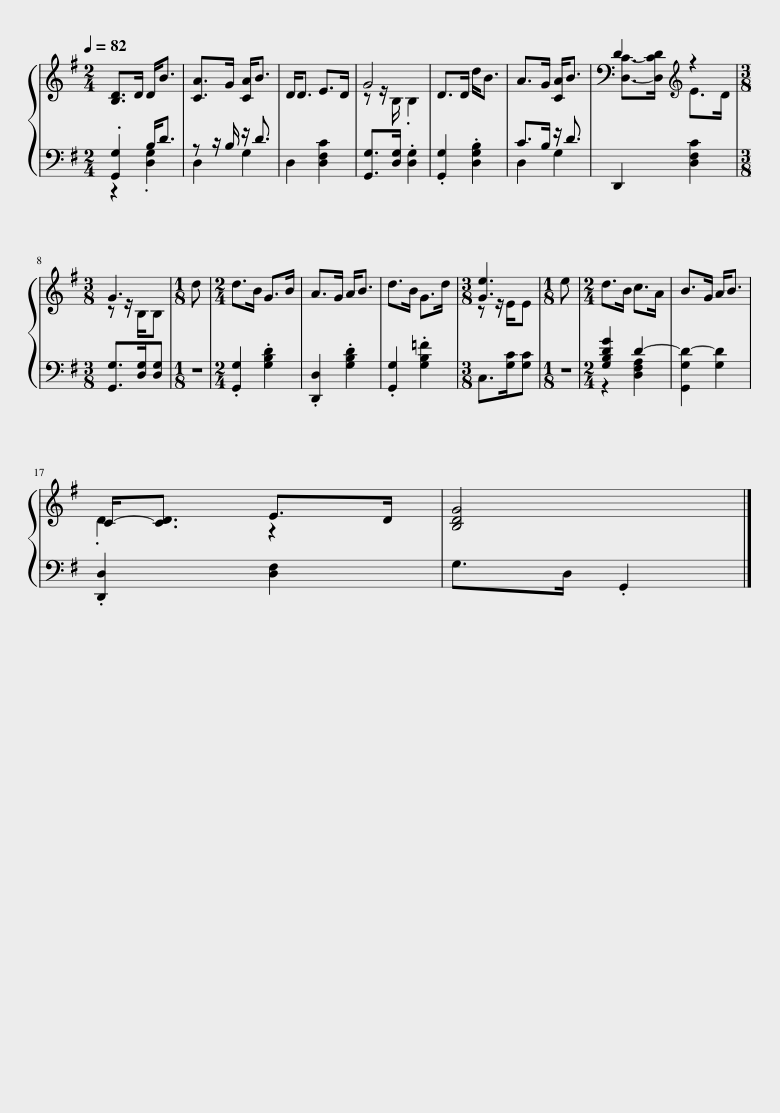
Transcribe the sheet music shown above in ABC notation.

X:1
%%score { ( 1 4 ) | ( 2 3 ) }
L:1/8
Q:1/4=82
M:2/4
I:linebreak $
K:G
V:1 treble
V:4 treble
V:2 bass
V:3 bass
V:1
 [B,D]>D D<B | [CA]>G [CA]<B | D<D E>D | G4 | D>D d<B | %5
 A>G [CA]<B | D2[K:treble] z2 |$[M:3/8] G3 |[M:1/8] d |[M:2/4] d>B G>B | %10
 A>G A<B | d>B G>d |[M:3/8] [Ge]3 |[M:1/8] e |[M:2/4] d>B c>A | %15
 B>G A<B |$ C-<[CD] E>D | [B,DG]4 |] %18
V:2
 .[G,,G,]2 B,<D | z z/ B,/ z/ D3/2 | D,2 [D,F,C]2 | [G,,G,]>[D,G,] .[D,G,]2 | .[G,,G,]2 .[D,G,B,]2 | %5
 C>B, z/ D3/2 | D,,2 [D,F,C]2 |$[M:3/8] [G,,G,]>[D,G,][D,G,] |[M:1/8] z |[M:2/4] .[G,,G,]2 .[G,B,D]2 | %10
 .[D,,D,]2 .[G,B,D]2 | .[G,,G,]2 .[G,B,=F]2 |[M:3/8] C,>[G,C][G,C] |[M:1/8] z |[M:2/4] [G,B,DG]2 D2- | %15
 [G,,G,D-]2 [G,D]2 |$ .[D,,D,]2 [D,F,]2 | G,>D, .G,,2 |] %18
V:3
 z2 .[D,G,]2 | D,2 G,2 | x4 | x4 | x4 | %5
 D,2 G,2 | x4 |$[M:3/8] x3 |[M:1/8] x |[M:2/4] x4 | %10
 x4 | x4 |[M:3/8] x3 |[M:1/8] x |[M:2/4] z2 [D,F,A,]2 | %15
 x4 |$ x4 | x4 |] %18
V:4
 x4 | x4 | x4 | z z/ B,/ .B,2 | x4 | %5
 x4 | [D,C]->[D,CD][K:treble] E>D |$[M:3/8] z z/ B,/B, |[M:1/8] x |[M:2/4] x4 | %10
 x4 | x4 |[M:3/8] z z/ E/E |[M:1/8] x |[M:2/4] x4 | %15
 x4 |$ .D2 z2 | x4 |] %18
